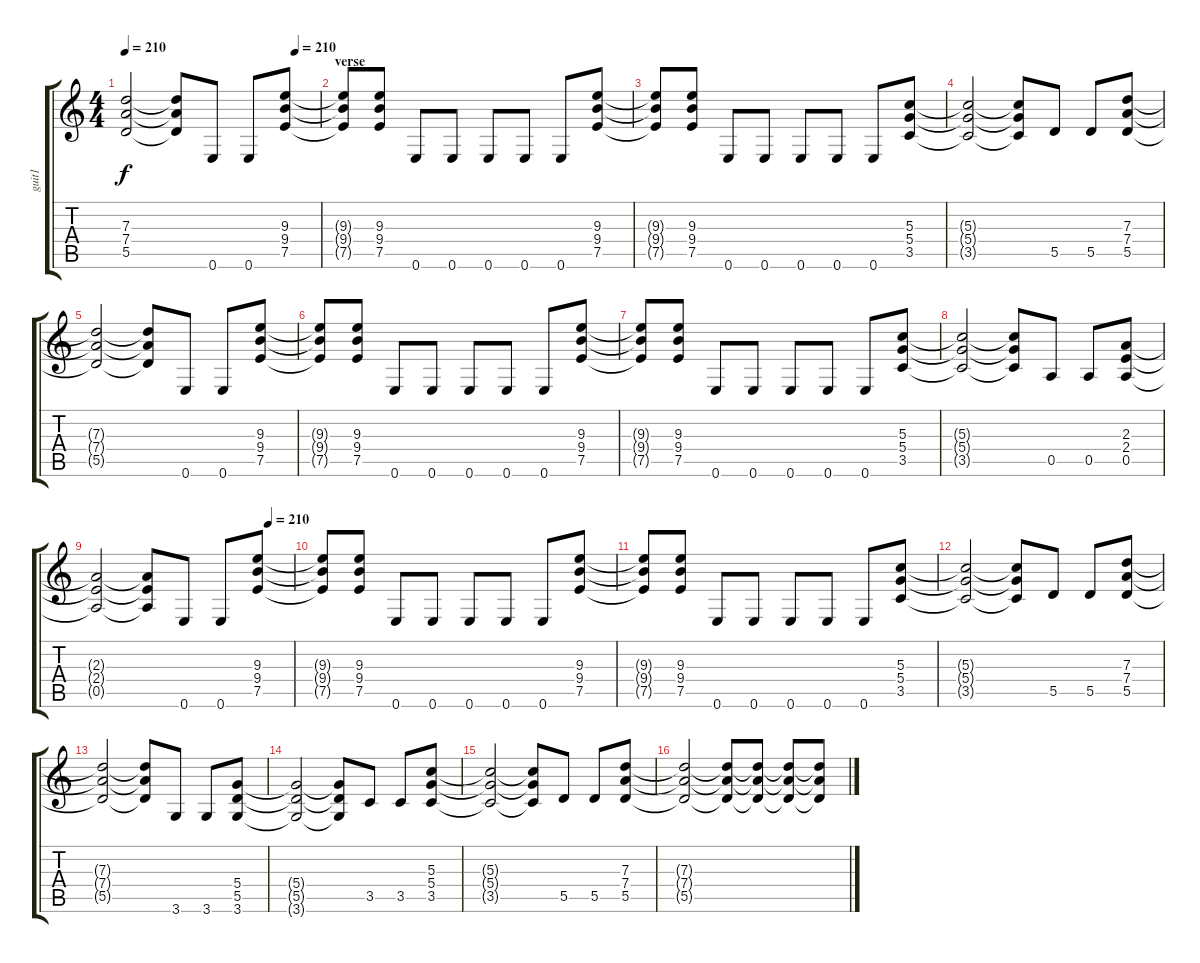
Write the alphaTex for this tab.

\track ("guit1" "guit1") {instrument acousticguitarsteel}
\staff {score tabs}
\tuning (E4 B3 G3 D3 A2 E2) {hide}
\ts (4 4)
\tempo 210
\tempo (210 0.875)
\clef g2
\ks c
(7.3{t} 7.4{t} 5.5{t}).2{dy f} (7.3{t} 7.4{t} 5.5{t}).8 0.6.8 0.6.8 (9.3 9.4 7.5).8{instrument distortionguitar} |
\section ("" "verse")
(9.3{t} 9.4{t} 7.5{t}).8 (9.3 9.4 7.5).8 0.6.8 0.6.8 0.6.8 0.6.8 0.6.8 (9.3 9.4 7.5).8 |
(9.3{t} 9.4{t} 7.5{t}).8 (9.3 9.4 7.5).8 0.6.8 0.6.8 0.6.8 0.6.8 0.6.8 (5.3 5.4 3.5).8 |
(5.3{t} 5.4{t} 3.5{t}).2 (5.3{t} 5.4{t} 3.5{t}).8 5.5.8 5.5.8 (7.3 7.4 5.5).8 |
(7.3{t} 7.4{t} 5.5{t}).2 (7.3{t} 7.4{t} 5.5{t}).8 0.6.8 0.6.8 (9.3 9.4 7.5).8 |
(9.3{t} 9.4{t} 7.5{t}).8 (9.3 9.4 7.5).8 0.6.8 0.6.8 0.6.8 0.6.8 0.6.8 (9.3 9.4 7.5).8 |
(9.3{t} 9.4{t} 7.5{t}).8 (9.3 9.4 7.5).8 0.6.8 0.6.8 0.6.8 0.6.8 0.6.8 (5.3 5.4 3.5).8 |
(5.3{t} 5.4{t} 3.5{t}).2 (5.3{t} 5.4{t} 3.5{t}).8 0.5.8 0.5.8 (2.3 2.4 0.5).8 |
\tempo (210 0.875)
(2.3{t} 2.4{t} 0.5{t}).2 (2.3{t} 2.4{t} 0.5{t}).8 0.6.8 0.6.8 (9.3 9.4 7.5).8{instrument distortionguitar} |
(9.3{t} 9.4{t} 7.5{t}).8 (9.3 9.4 7.5).8 0.6.8 0.6.8 0.6.8 0.6.8 0.6.8 (9.3 9.4 7.5).8 |
(9.3{t} 9.4{t} 7.5{t}).8 (9.3 9.4 7.5).8 0.6.8 0.6.8 0.6.8 0.6.8 0.6.8 (5.3 5.4 3.5).8 |
(5.3{t} 5.4{t} 3.5{t}).2 (5.3{t} 5.4{t} 3.5{t}).8 5.5.8 5.5.8 (7.3 7.4 5.5).8 |
(7.3{t} 7.4{t} 5.5{t}).2 (7.3{t} 7.4{t} 5.5{t}).8 3.6.8 3.6.8 (5.4 5.5 3.6).8 |
(5.4{t} 5.5{t} 3.6{t}).2 (5.4{t} 5.5{t} 3.6{t}).8 3.5.8 3.5.8 (5.3 5.4 3.5).8 |
(5.3{t} 5.4{t} 3.5{t}).2 (5.3{t} 5.4{t} 3.5{t}).8 5.5.8 5.5.8 (7.3 7.4 5.5).8 |
(7.3{t} 7.4{t} 5.5{t}).2 (7.3{t} 7.4{t} 5.5{t}).8 (7.3{t} 7.4{t} 5.5{t}).8 (7.3{t} 7.4{t} 5.5{t}).8 (7.3{t} 7.4{t} 5.5{t}).8
